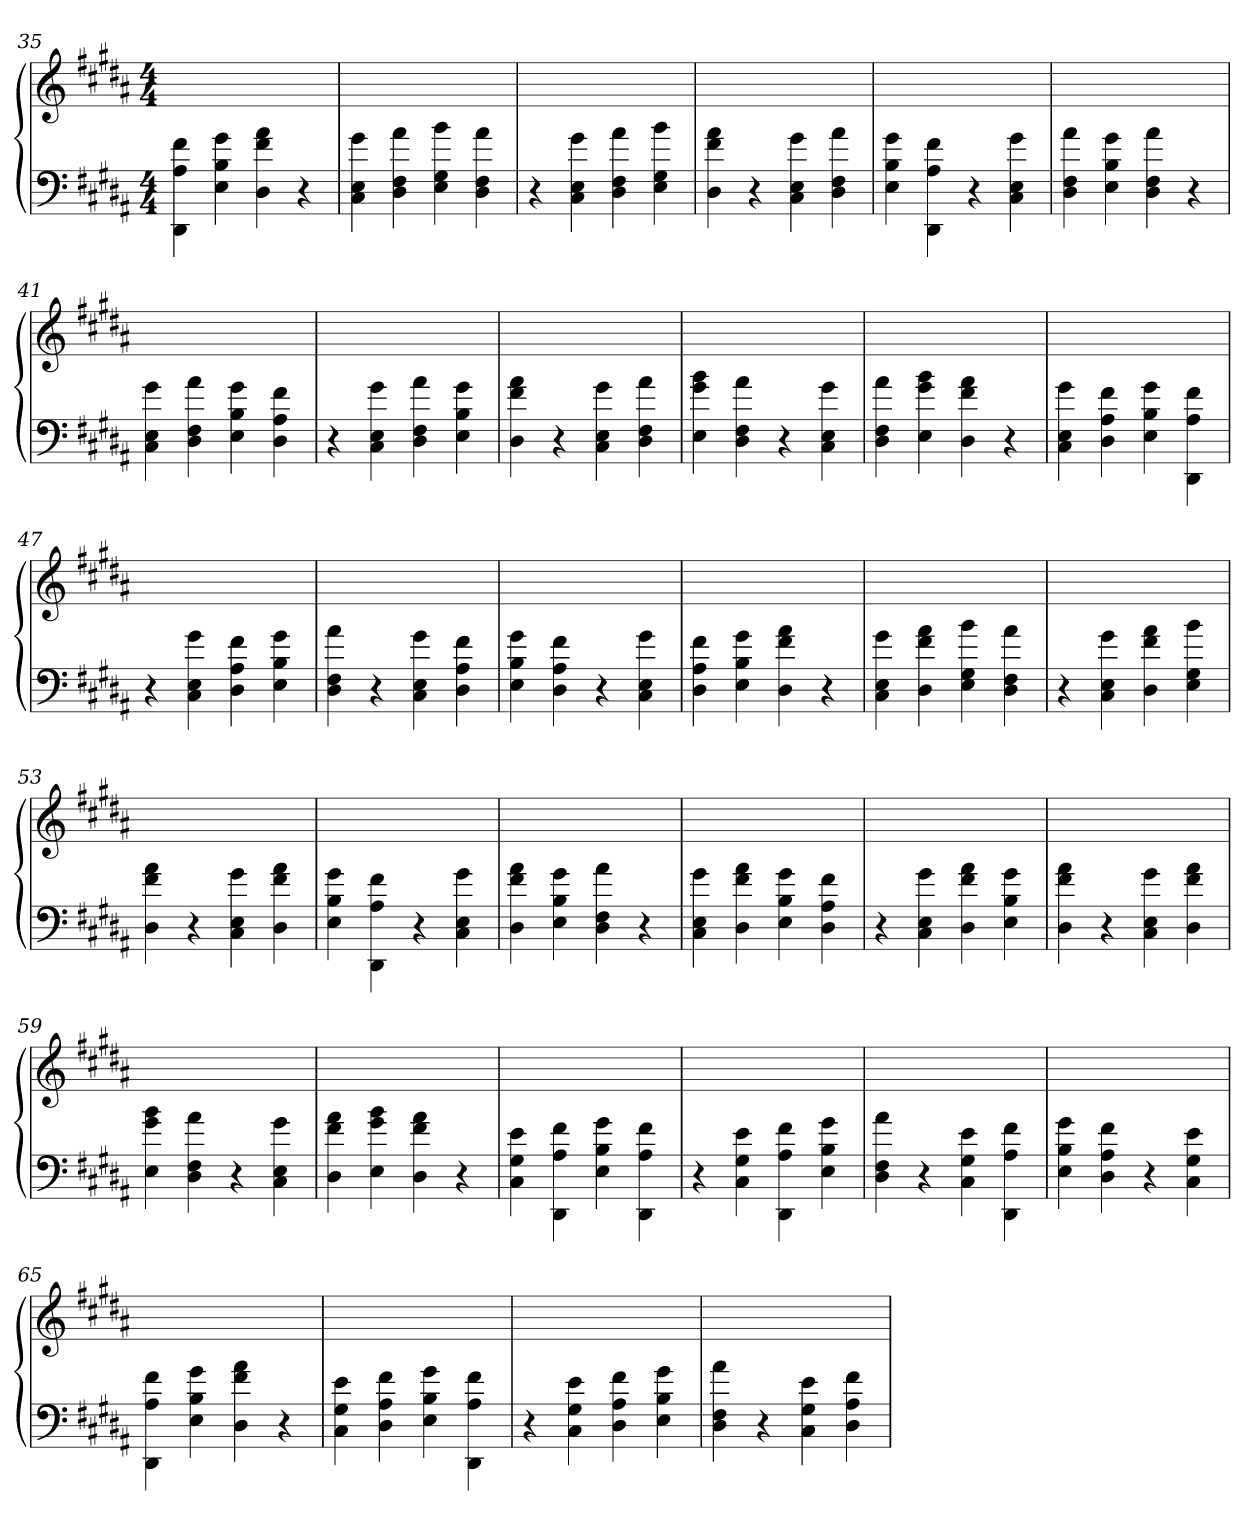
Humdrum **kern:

**kern	**kern
*part2	*part1
*staff2	*staff1
*clefF4	*clefG2
*k[f#c#g#d#a#]	*k[f#c#g#d#a#]
*B:	*B:
*M4/4	*M4/4
=35	=35
4DD# 4A# 4f#	1ryy
4E 4B 4g#	.
4D# 4f# 4a#	.
4r	.
=36	=36
4C# 4E 4g#	1ryy
4D# 4F# 4a#	.
4E 4G# 4b	.
4D# 4F# 4a#	.
=37	=37
4r	1ryy
4C# 4E 4g#	.
4D# 4F# 4a#	.
4E 4G# 4b	.
=38	=38
4D# 4f# 4a#	1ryy
4r	.
4C# 4E 4g#	.
4D# 4F# 4a#	.
=39	=39
4E 4B 4g#	1ryy
4DD# 4A# 4f#	.
4r	.
4C# 4E 4g#	.
=40	=40
4D# 4F# 4a#	1ryy
4E 4B 4g#	.
4D# 4F# 4a#	.
4r	.
=41	=41
4C# 4E 4g#	1ryy
4D# 4F# 4a#	.
4E 4B 4g#	.
4D# 4A# 4f#	.
=42	=42
4r	1ryy
4C# 4E 4g#	.
4D# 4F# 4a#	.
4E 4B 4g#	.
=43	=43
4D# 4f# 4a#	1ryy
4r	.
4C# 4E 4g#	.
4D# 4F# 4a#	.
=44	=44
4E 4g# 4b	1ryy
4D# 4F# 4a#	.
4r	.
4C# 4E 4g#	.
=45	=45
4D# 4F# 4a#	1ryy
4E 4g# 4b	.
4D# 4f# 4a#	.
4r	.
=46	=46
4C# 4E 4g#	1ryy
4D# 4A# 4f#	.
4E 4B 4g#	.
4DD# 4A# 4f#	.
=47	=47
4r	1ryy
4C# 4E 4g#	.
4D# 4A# 4f#	.
4E 4B 4g#	.
=48	=48
4D# 4F# 4a#	1ryy
4r	.
4C# 4E 4g#	.
4D# 4A# 4f#	.
=49	=49
4E 4B 4g#	1ryy
4D# 4A# 4f#	.
4r	.
4C# 4E 4g#	.
=50	=50
4D# 4A# 4f#	1ryy
4E 4B 4g#	.
4D# 4f# 4a#	.
4r	.
=51	=51
4C# 4E 4g#	1ryy
4D# 4f# 4a#	.
4E 4G# 4b	.
4D# 4F# 4a#	.
=52	=52
4r	1ryy
4C# 4E 4g#	.
4D# 4f# 4a#	.
4E 4G# 4b	.
=53	=53
4D# 4f# 4a#	1ryy
4r	.
4C# 4E 4g#	.
4D# 4f# 4a#	.
=54	=54
4E 4B 4g#	1ryy
4DD# 4A# 4f#	.
4r	.
4C# 4E 4g#	.
=55	=55
4D# 4f# 4a#	1ryy
4E 4B 4g#	.
4D# 4F# 4a#	.
4r	.
=56	=56
4C# 4E 4g#	1ryy
4D# 4f# 4a#	.
4E 4B 4g#	.
4D# 4A# 4f#	.
=57	=57
4r	1ryy
4C# 4E 4g#	.
4D# 4f# 4a#	.
4E 4B 4g#	.
=58	=58
4D# 4f# 4a#	1ryy
4r	.
4C# 4E 4g#	.
4D# 4f# 4a#	.
=59	=59
4E 4g# 4b	1ryy
4D# 4F# 4a#	.
4r	.
4C# 4E 4g#	.
=60	=60
4D# 4f# 4a#	1ryy
4E 4g# 4b	.
4D# 4f# 4a#	.
4r	.
=61	=61
4C# 4G# 4e	1ryy
4DD# 4A# 4f#	.
4E 4B 4g#	.
4DD# 4A# 4f#	.
=62	=62
4r	1ryy
4C# 4G# 4e	.
4DD# 4A# 4f#	.
4E 4B 4g#	.
=63	=63
4D# 4F# 4a#	1ryy
4r	.
4C# 4G# 4e	.
4DD# 4A# 4f#	.
=64	=64
4E 4B 4g#	1ryy
4D# 4A# 4f#	.
4r	.
4C# 4G# 4e	.
=65	=65
4DD# 4A# 4f#	1ryy
4E 4B 4g#	.
4D# 4f# 4a#	.
4r	.
=66	=66
4C# 4G# 4e	1ryy
4D# 4A# 4f#	.
4E 4B 4g#	.
4DD# 4A# 4f#	.
=67	=67
4r	1ryy
4C# 4G# 4e	.
4D# 4A# 4f#	.
4E 4B 4g#	.
=68	=68
4D# 4F# 4a#	1ryy
4r	.
4C# 4G# 4e	.
4D# 4A# 4f#	.
=	=
*-	*-
